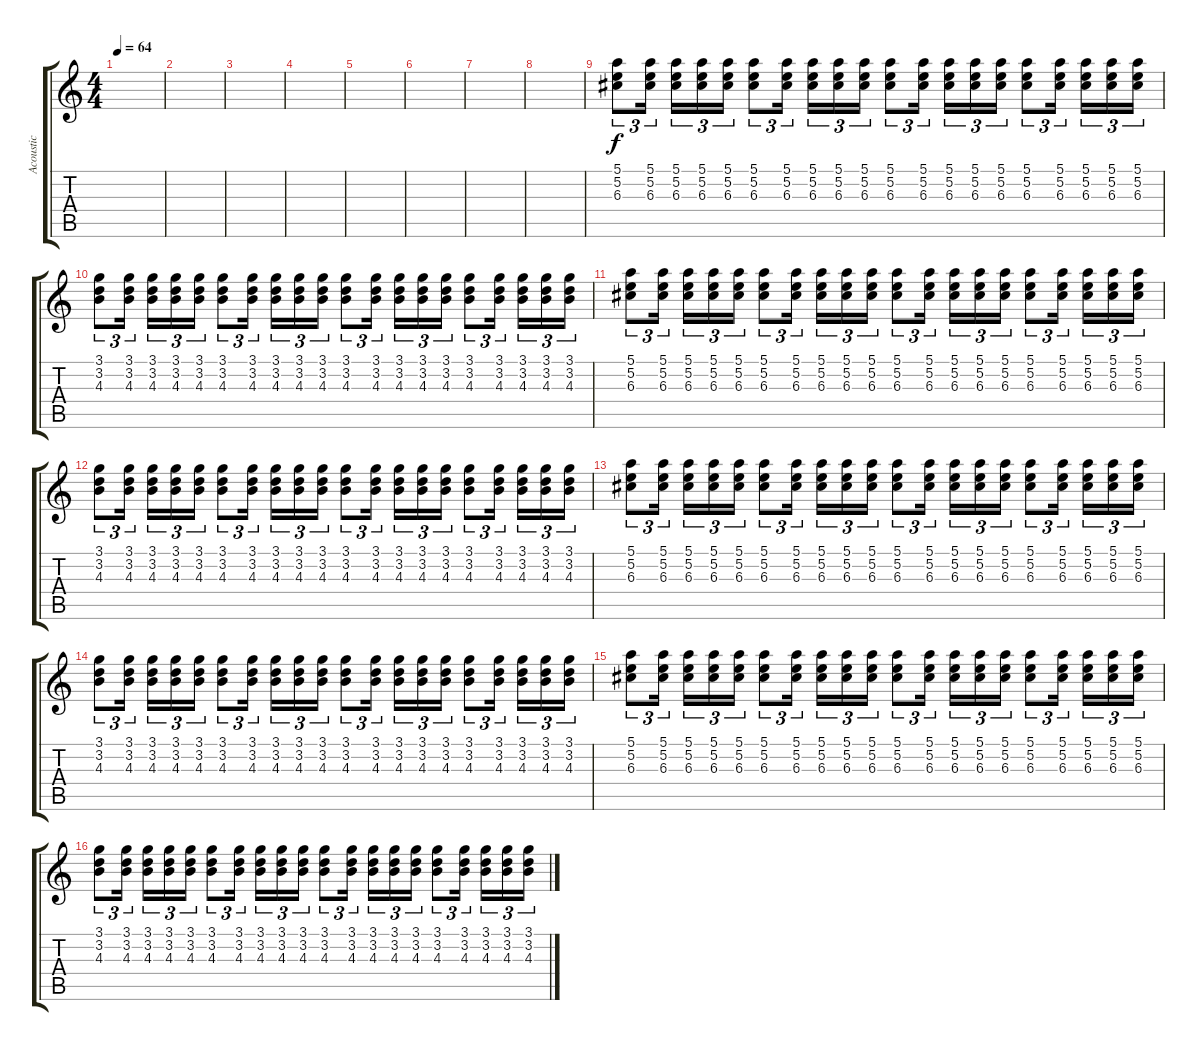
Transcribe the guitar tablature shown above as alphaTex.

\track ("Acoustic" "Acoustic") {instrument electricguitarjazz}
\staff {score tabs}
\tuning (E4 B3 G3 D3 A2 E2) {hide}
\ts (4 4)
\tempo 64
\clef g2
\ks c
|
|
|
|
|
|
|
|
(5.1 5.2 6.3).8{tu (3 2)} (5.1 5.2 6.3).16{tu (3 2)} (5.1 5.2 6.3).16{tu (3 2)} (5.1 5.2 6.3).16{tu (3 2)} (5.1 5.2 6.3).16{tu (3 2)} (5.1 5.2 6.3).8{tu (3 2)} (5.1 5.2 6.3).16{tu (3 2)} (5.1 5.2 6.3).16{tu (3 2)} (5.1 5.2 6.3).16{tu (3 2)} (5.1 5.2 6.3).16{tu (3 2)} (5.1 5.2 6.3).8{tu (3 2)} (5.1 5.2 6.3).16{tu (3 2)} (5.1 5.2 6.3).16{tu (3 2)} (5.1 5.2 6.3).16{tu (3 2)} (5.1 5.2 6.3).16{tu (3 2)} (5.1 5.2 6.3).8{tu (3 2)} (5.1 5.2 6.3).16{tu (3 2)} (5.1 5.2 6.3).16{tu (3 2)} (5.1 5.2 6.3).16{tu (3 2)} (5.1 5.2 6.3).16{tu (3 2)} |
(3.1 3.2 4.3).8{tu (3 2)} (3.1 3.2 4.3).16{tu (3 2)} (3.1 3.2 4.3).16{tu (3 2)} (3.1 3.2 4.3).16{tu (3 2)} (3.1 3.2 4.3).16{tu (3 2)} (3.1 3.2 4.3).8{tu (3 2)} (3.1 3.2 4.3).16{tu (3 2)} (3.1 3.2 4.3).16{tu (3 2)} (3.1 3.2 4.3).16{tu (3 2)} (3.1 3.2 4.3).16{tu (3 2)} (3.1 3.2 4.3).8{tu (3 2)} (3.1 3.2 4.3).16{tu (3 2)} (3.1 3.2 4.3).16{tu (3 2)} (3.1 3.2 4.3).16{tu (3 2)} (3.1 3.2 4.3).16{tu (3 2)} (3.1 3.2 4.3).8{tu (3 2)} (3.1 3.2 4.3).16{tu (3 2)} (3.1 3.2 4.3).16{tu (3 2)} (3.1 3.2 4.3).16{tu (3 2)} (3.1 3.2 4.3).16{tu (3 2)} |
(5.1 5.2 6.3).8{tu (3 2)} (5.1 5.2 6.3).16{tu (3 2)} (5.1 5.2 6.3).16{tu (3 2)} (5.1 5.2 6.3).16{tu (3 2)} (5.1 5.2 6.3).16{tu (3 2)} (5.1 5.2 6.3).8{tu (3 2)} (5.1 5.2 6.3).16{tu (3 2)} (5.1 5.2 6.3).16{tu (3 2)} (5.1 5.2 6.3).16{tu (3 2)} (5.1 5.2 6.3).16{tu (3 2)} (5.1 5.2 6.3).8{tu (3 2)} (5.1 5.2 6.3).16{tu (3 2)} (5.1 5.2 6.3).16{tu (3 2)} (5.1 5.2 6.3).16{tu (3 2)} (5.1 5.2 6.3).16{tu (3 2)} (5.1 5.2 6.3).8{tu (3 2)} (5.1 5.2 6.3).16{tu (3 2)} (5.1 5.2 6.3).16{tu (3 2)} (5.1 5.2 6.3).16{tu (3 2)} (5.1 5.2 6.3).16{tu (3 2)} |
(3.1 3.2 4.3).8{tu (3 2)} (3.1 3.2 4.3).16{tu (3 2)} (3.1 3.2 4.3).16{tu (3 2)} (3.1 3.2 4.3).16{tu (3 2)} (3.1 3.2 4.3).16{tu (3 2)} (3.1 3.2 4.3).8{tu (3 2)} (3.1 3.2 4.3).16{tu (3 2)} (3.1 3.2 4.3).16{tu (3 2)} (3.1 3.2 4.3).16{tu (3 2)} (3.1 3.2 4.3).16{tu (3 2)} (3.1 3.2 4.3).8{tu (3 2)} (3.1 3.2 4.3).16{tu (3 2)} (3.1 3.2 4.3).16{tu (3 2)} (3.1 3.2 4.3).16{tu (3 2)} (3.1 3.2 4.3).16{tu (3 2)} (3.1 3.2 4.3).8{tu (3 2)} (3.1 3.2 4.3).16{tu (3 2)} (3.1 3.2 4.3).16{tu (3 2)} (3.1 3.2 4.3).16{tu (3 2)} (3.1 3.2 4.3).16{tu (3 2)} |
(5.1 5.2 6.3).8{tu (3 2)} (5.1 5.2 6.3).16{tu (3 2)} (5.1 5.2 6.3).16{tu (3 2)} (5.1 5.2 6.3).16{tu (3 2)} (5.1 5.2 6.3).16{tu (3 2)} (5.1 5.2 6.3).8{tu (3 2)} (5.1 5.2 6.3).16{tu (3 2)} (5.1 5.2 6.3).16{tu (3 2)} (5.1 5.2 6.3).16{tu (3 2)} (5.1 5.2 6.3).16{tu (3 2)} (5.1 5.2 6.3).8{tu (3 2)} (5.1 5.2 6.3).16{tu (3 2)} (5.1 5.2 6.3).16{tu (3 2)} (5.1 5.2 6.3).16{tu (3 2)} (5.1 5.2 6.3).16{tu (3 2)} (5.1 5.2 6.3).8{tu (3 2)} (5.1 5.2 6.3).16{tu (3 2)} (5.1 5.2 6.3).16{tu (3 2)} (5.1 5.2 6.3).16{tu (3 2)} (5.1 5.2 6.3).16{tu (3 2)} |
(3.1 3.2 4.3).8{tu (3 2)} (3.1 3.2 4.3).16{tu (3 2)} (3.1 3.2 4.3).16{tu (3 2)} (3.1 3.2 4.3).16{tu (3 2)} (3.1 3.2 4.3).16{tu (3 2)} (3.1 3.2 4.3).8{tu (3 2)} (3.1 3.2 4.3).16{tu (3 2)} (3.1 3.2 4.3).16{tu (3 2)} (3.1 3.2 4.3).16{tu (3 2)} (3.1 3.2 4.3).16{tu (3 2)} (3.1 3.2 4.3).8{tu (3 2)} (3.1 3.2 4.3).16{tu (3 2)} (3.1 3.2 4.3).16{tu (3 2)} (3.1 3.2 4.3).16{tu (3 2)} (3.1 3.2 4.3).16{tu (3 2)} (3.1 3.2 4.3).8{tu (3 2)} (3.1 3.2 4.3).16{tu (3 2)} (3.1 3.2 4.3).16{tu (3 2)} (3.1 3.2 4.3).16{tu (3 2)} (3.1 3.2 4.3).16{tu (3 2)} |
(5.1 5.2 6.3).8{tu (3 2)} (5.1 5.2 6.3).16{tu (3 2)} (5.1 5.2 6.3).16{tu (3 2)} (5.1 5.2 6.3).16{tu (3 2)} (5.1 5.2 6.3).16{tu (3 2)} (5.1 5.2 6.3).8{tu (3 2)} (5.1 5.2 6.3).16{tu (3 2)} (5.1 5.2 6.3).16{tu (3 2)} (5.1 5.2 6.3).16{tu (3 2)} (5.1 5.2 6.3).16{tu (3 2)} (5.1 5.2 6.3).8{tu (3 2)} (5.1 5.2 6.3).16{tu (3 2)} (5.1 5.2 6.3).16{tu (3 2)} (5.1 5.2 6.3).16{tu (3 2)} (5.1 5.2 6.3).16{tu (3 2)} (5.1 5.2 6.3).8{tu (3 2)} (5.1 5.2 6.3).16{tu (3 2)} (5.1 5.2 6.3).16{tu (3 2)} (5.1 5.2 6.3).16{tu (3 2)} (5.1 5.2 6.3).16{tu (3 2)} |
(3.1 3.2 4.3).8{tu (3 2)} (3.1 3.2 4.3).16{tu (3 2)} (3.1 3.2 4.3).16{tu (3 2)} (3.1 3.2 4.3).16{tu (3 2)} (3.1 3.2 4.3).16{tu (3 2)} (3.1 3.2 4.3).8{tu (3 2)} (3.1 3.2 4.3).16{tu (3 2)} (3.1 3.2 4.3).16{tu (3 2)} (3.1 3.2 4.3).16{tu (3 2)} (3.1 3.2 4.3).16{tu (3 2)} (3.1 3.2 4.3).8{tu (3 2)} (3.1 3.2 4.3).16{tu (3 2)} (3.1 3.2 4.3).16{tu (3 2)} (3.1 3.2 4.3).16{tu (3 2)} (3.1 3.2 4.3).16{tu (3 2)} (3.1 3.2 4.3).8{tu (3 2)} (3.1 3.2 4.3).16{tu (3 2)} (3.1 3.2 4.3).16{tu (3 2)} (3.1 3.2 4.3).16{tu (3 2)} (3.1 3.2 4.3).16{tu (3 2)}
